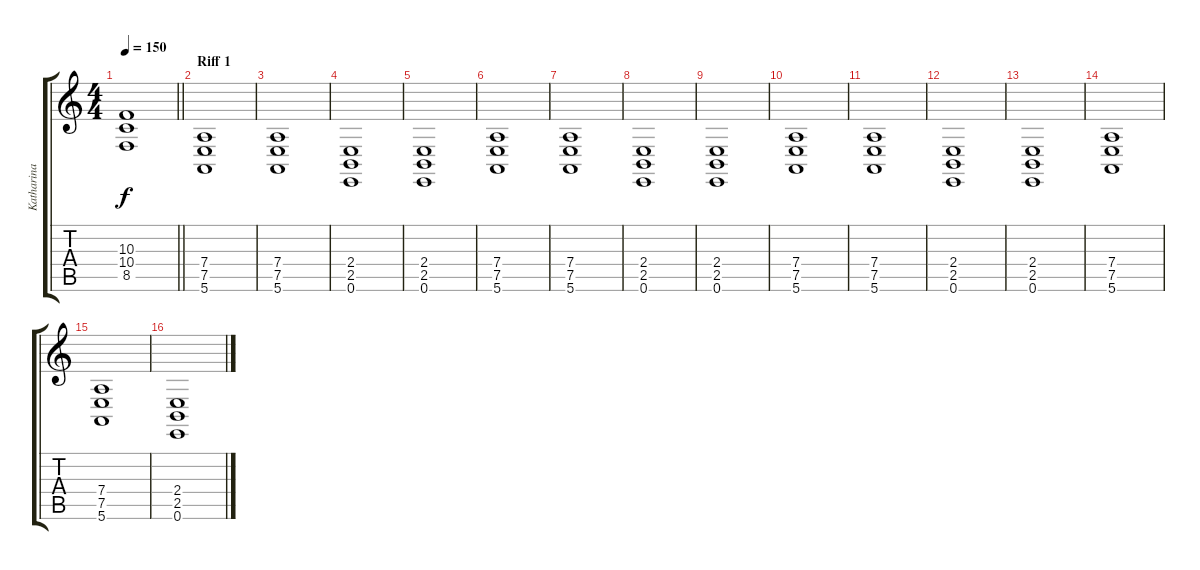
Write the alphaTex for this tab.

\track ("Katharina" "Katharina") {instrument choiraahs}
\staff {score tabs}
\tuning (E4 B3 G3 D3 A2 E2) {hide}
\ts (4 4)
\tempo 150
\clef g2
\barLineRight lightlight
\ks c
(10.3 10.4 8.5).1{dy f} |
\section ("" "Riff 1")
(7.4 7.5 5.6).1 |
(7.4 7.5 5.6).1 |
(2.4 2.5 0.6).1 |
(2.4 2.5 0.6).1 |
(7.4 7.5 5.6).1 |
(7.4 7.5 5.6).1 |
(2.4 2.5 0.6).1 |
(2.4 2.5 0.6).1 |
(7.4 7.5 5.6).1 |
(7.4 7.5 5.6).1 |
(2.4 2.5 0.6).1 |
(2.4 2.5 0.6).1 |
(7.4 7.5 5.6).1 |
(7.4 7.5 5.6).1 |
(2.4 2.5 0.6).1
